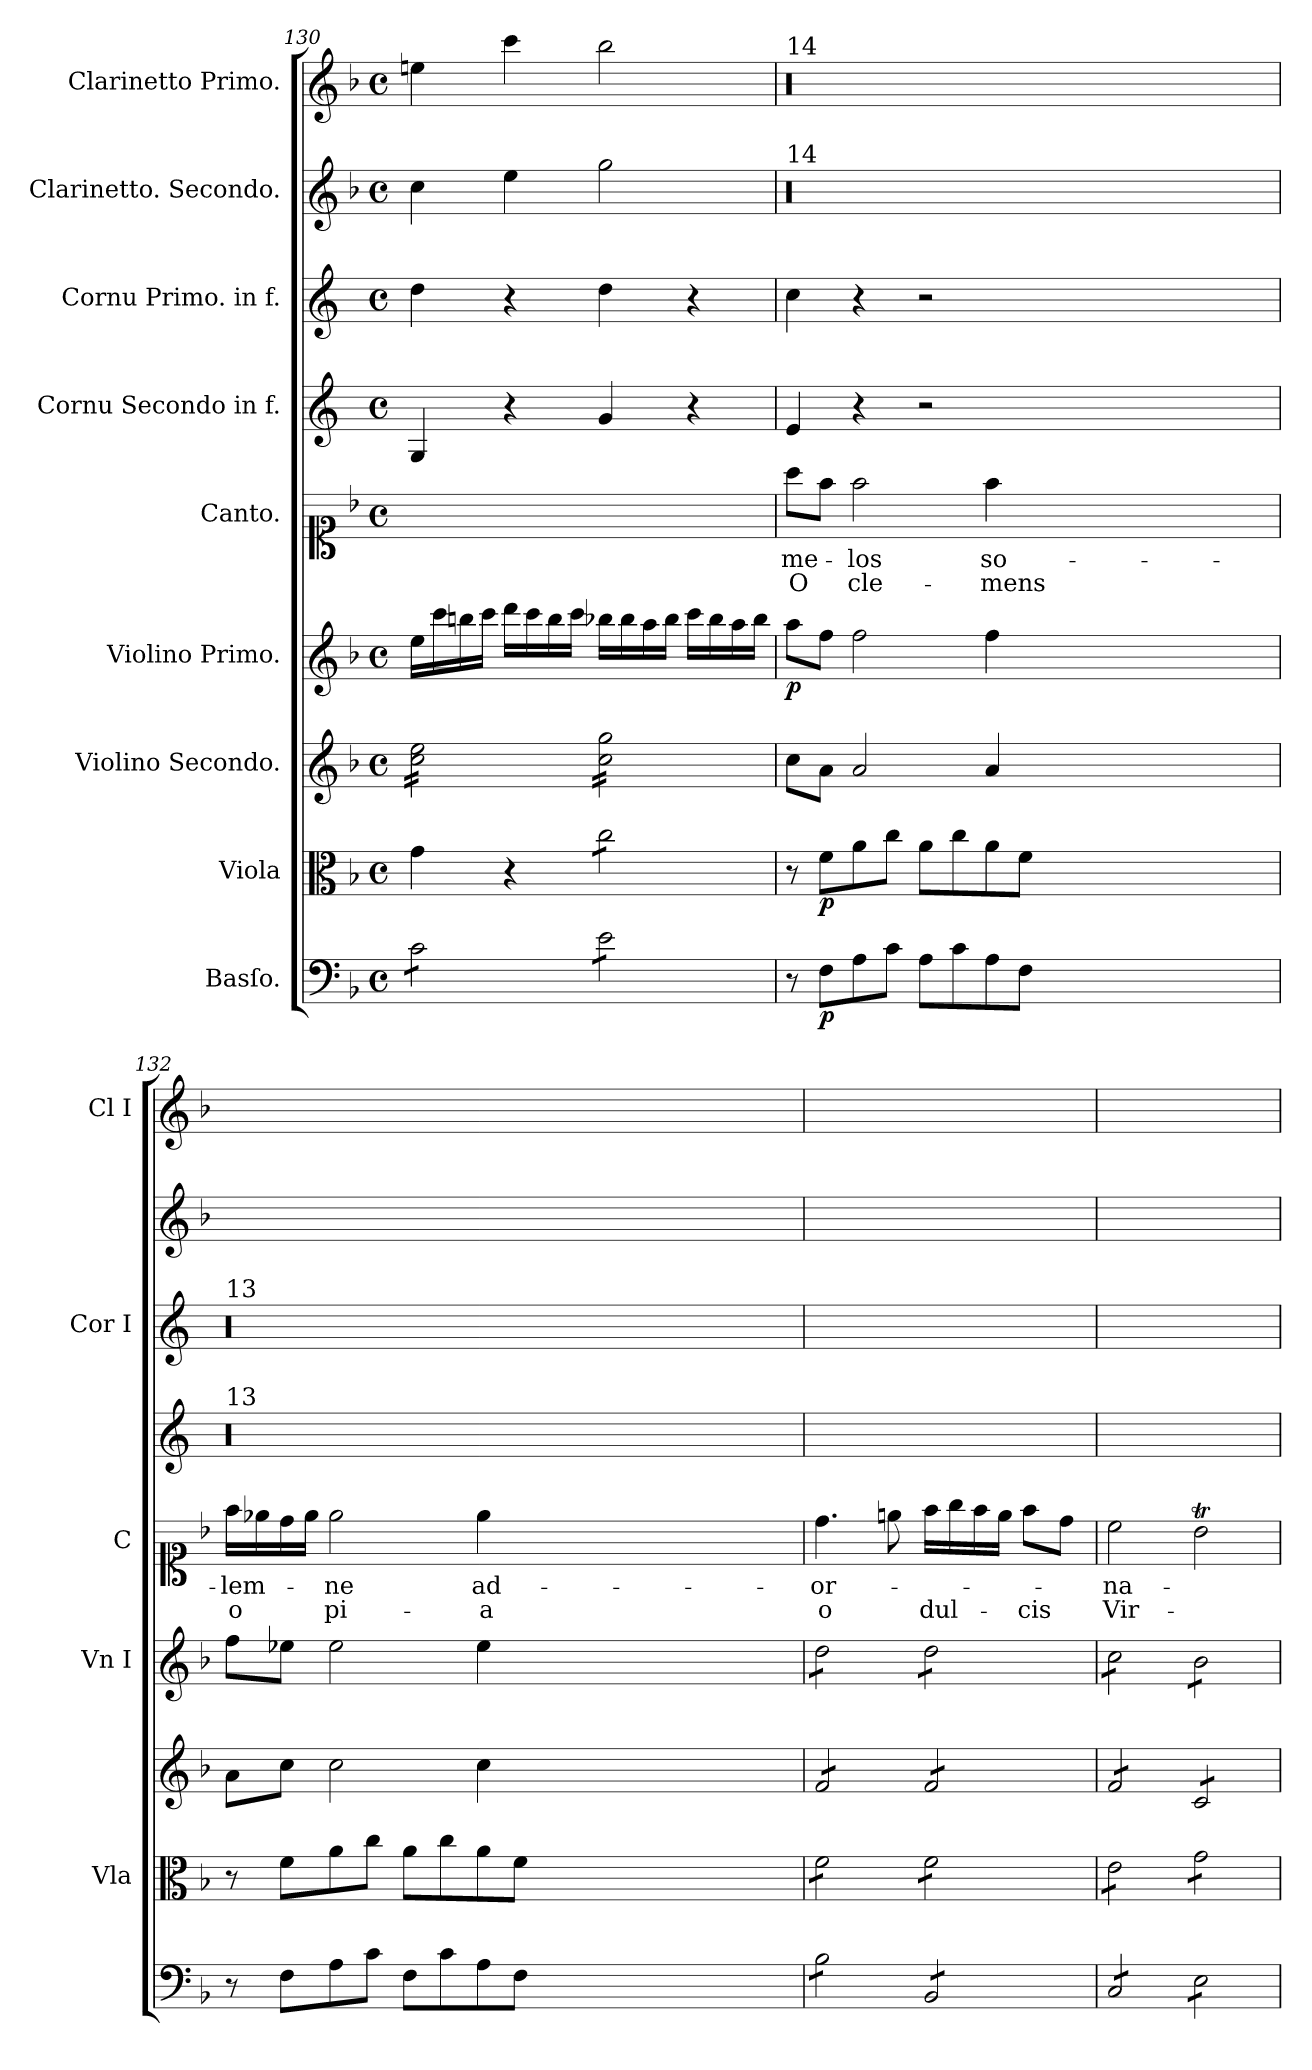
**kern	**dynam	**kern	**dynam	**kern	**dynam	**kern	**dynam	**kern	**text	**text	**kern	**kern	**kern	**kern
*part9	*part9	*part8	*part8	*part7	*part7	*part6	*part6	*part5	*part5	*part5	*part4	*part3	*part2	*part1
*staff9	*staff9	*staff8	*staff8	*staff7	*staff7	*staff6	*staff6	*staff5	*staff5	*staff5	*staff4	*staff3	*staff2	*staff1
*I"Basſo.	*	*I"Viola	*	*I"Violino Secondo.	*	*I"Violino Primo.	*	*I"Canto.	*	*	*I"Cornu Secondo in f.	*I"Cornu Primo. in f.	*I"Clarinetto. Secondo.	*I"Clarinetto Primo.
*	*	*I'Vla	*	*	*	*I'Vn I	*	*I'C	*	*	*	*I'Cor I	*	*I'Cl I
*clefF4	*	*clefC3	*	*clefG2	*	*clefG2	*	*clefC1	*	*	*clefG2	*clefG2	*clefG2	*clefG2
*	*	*	*	*	*	*	*	*	*	*	*ITrd4c7	*ITrd4c7	*	*
*k[b-]	*	*k[b-]	*	*k[b-]	*	*k[b-]	*	*k[b-]	*	*	*k[b-]	*k[b-]	*k[b-]	*k[b-]
*F:	*	*F:	*	*F:	*	*F:	*	*F:	*	*	*	*	*F:	*F:
*M4/4	*	*M4/4	*	*M4/4	*	*M4/4	*	*M4/4	*	*	*M4/4	*M4/4	*M4/4	*M4/4
*met(c)	*	*met(c)	*	*met(c)	*	*met(c)	*	*met(c)	*	*	*met(c)	*met(c)	*met(c)	*met(c)
=130	=130	=130	=130	=130	=130	=130	=130	=130	=130	=130	=130	=130	=130	=130
*tremolo	*	*	*	*	*	*	*	*	*	*	*	*	*	*
*	*	*	*	*tremolo	*	*	*	*	*	*	*	*	*	*
8c\L	.	4g\	.	16cc\ 16ee\LL	.	16ee\LL	.	1ryy	.	.	4C/	4g\	4cc\	4een\
.	.	.	.	16cc\ 16ee\	.	16ccc\	.	.	.	.	.	.	.	.
8c\	.	.	.	16cc\ 16ee\	.	16bbn\	.	.	.	.	.	.	.	.
.	.	.	.	16cc\ 16ee\	.	16ccc\JJ	.	.	.	.	.	.	.	.
8c\	.	4r	.	16cc\ 16ee\	.	16ddd\LL	.	.	.	.	4r	4r	4ee\	4ccc\
.	.	.	.	16cc\ 16ee\	.	16ccc\	.	.	.	.	.	.	.	.
8c\J	.	.	.	16cc\ 16ee\	.	16bb\	.	.	.	.	.	.	.	.
.	.	.	.	16cc\ 16ee\JJ	.	16ccc\JJ	.	.	.	.	.	.	.	.
*	*	*tremolo	*	*	*	*	*	*	*	*	*	*	*	*
8e\L	.	8cc\L	.	16cc\ 16gg\LL	.	16bb-X\LL	.	.	.	.	4c/	4g\	2gg\	2bb-\
.	.	.	.	16cc\ 16gg\	.	16bb-\	.	.	.	.	.	.	.	.
8e\	.	8cc\	.	16cc\ 16gg\	.	16aa\	.	.	.	.	.	.	.	.
.	.	.	.	16cc\ 16gg\	.	16bb-\JJ	.	.	.	.	.	.	.	.
8e\	.	8cc\	.	16cc\ 16gg\	.	16ccc\LL	.	.	.	.	4r	4r	.	.
.	.	.	.	16cc\ 16gg\	.	16bb-\	.	.	.	.	.	.	.	.
8e\J	.	8cc\J	.	16cc\ 16gg\	.	16aa\	.	.	.	.	.	.	.	.
*	*	*Xtremolo	*	*	*	*	*	*	*	*	*	*	*	*
*Xtremolo	*	*	*	*	*	*	*	*	*	*	*	*	*	*
.	.	.	.	16cc\ 16gg\JJ	.	16bb-\JJ	.	.	.	.	.	.	.	.
*	*	*	*	*Xtremolo	*	*	*	*	*	*	*	*	*	*
=131	=131	=131	=131	=131	=131	=131	=131	=131	=131	=131	=131	=131	=131	=131
!	!	!	!	!	!	!	!	!	!	!	!	!	!	!LO:TX:a:t=14
!	!	!	!	!	!	!	!	!	!	!	!	!	!LO:TX:a:t=14	!
!	!	!	!	!	!	!	!LO:DY:b	!	!	!	!	!	!	!
8r	.	8r	.	8cc\L	piano	8aa\L	p	8aa\L	me-	O	4A/	4f\	00r	00r
!	!	!	!LO:DY:b	!	!	!	!	!	!	!	!	!	!	!
8F\L	p	8f\L	p	8a\J	.	8ff\J	.	8ff\J	.	.	.	.	.	.
8A\	.	8a\	.	2a/	.	2ff\	.	2ff\	-los	cle-	4r	4r	.	.
8c\J	.	8cc\J	.	.	.	.	.	.	.	.	.	.	.	.
8A\L	.	8a\L	.	.	.	.	.	.	.	.	2r	2r	.	.
8c\	.	8cc\	.	.	.	.	.	.	.	.	.	.	.	.
8A\	.	8a\	.	4a/	.	4ff\	.	4ff\	so-	-mens	.	.	.	.
8F\J	.	8f\J	.	.	.	.	.	.	.	.	.	.	.	.
0.ryy	.	0.ryy	.	0.ryy	.	0.ryy	.	0.ryy	.	.	0.ryy	0.ryy	.	.
=132	=132	=132	=132	=132	=132	=132	=132	=132	=132	=132	=132	=132	=132	=132
!	!	!	!	!	!	!	!	!	!	!	!	!LO:TX:a:t=13	!	!
!	!	!	!	!	!	!	!	!	!	!	!LO:TX:a:t=13	!	!	!
8r	.	8r	.	8a\L	.	8ff\L	.	16ff\LL	-lem-	o	00r	00r	00ryy	00ryy
.	.	.	.	.	.	.	.	16ee-X\	.	.	.	.	.	.
8F\L	.	8f\L	.	8cc\J	.	8ee-X\J	.	16dd\	.	.	.	.	.	.
.	.	.	.	.	.	.	.	16ee-\JJ	.	.	.	.	.	.
8A\	.	8a\	.	2cc\	.	2ee-\	.	2ee-\	-ne	pi-	.	.	.	.
8c\J	.	8cc\J	.	.	.	.	.	.	.	.	.	.	.	.
8F\L	.	8a\L	.	.	.	.	.	.	.	.	.	.	.	.
8c\	.	8cc\	.	.	.	.	.	.	.	.	.	.	.	.
8A\	.	8a\	.	4cc\	.	4ee-\	.	4ee-\	ad-	-a	.	.	.	.
8F\J	.	8f\J	.	.	.	.	.	.	.	.	.	.	.	.
0.ryy	.	0.ryy	.	0.ryy	.	0.ryy	.	0.ryy	.	.	.	.	.	.
=133	=133	=133	=133	=133	=133	=133	=133	=133	=133	=133	=133	=133	=133	=133
*tremolo	*	*	*	*	*	*	*	*	*	*	*	*	*	*
*	*	*tremolo	*	*	*	*	*	*	*	*	*	*	*	*
*	*	*	*	*tremolo	*	*	*	*	*	*	*	*	*	*
*	*	*	*	*	*	*tremolo	*	*	*	*	*	*	*	*
8B-\L	.	8f\L	.	8f/L	.	8dd\L	.	4.dd\	-or-	o	1ryy	1ryy	1ryy	1ryy
8B-\	.	8f\	.	8f/	.	8dd\	.	.	.	.	.	.	.	.
8B-\	.	8f\	.	8f/	.	8dd\	.	.	.	.	.	.	.	.
8B-\J	.	8f\J	.	8f/J	.	8dd\J	.	8een\	.	.	.	.	.	.
8BB-/L	.	8f\L	.	8f/L	.	8dd\L	.	16ff\LL	.	dul-	.	.	.	.
.	.	.	.	.	.	.	.	16gg\	.	.	.	.	.	.
8BB-/	.	8f\	.	8f/	.	8dd\	.	16ff\	.	.	.	.	.	.
.	.	.	.	.	.	.	.	16ee\JJ	.	.	.	.	.	.
8BB-/	.	8f\	.	8f/	.	8dd\	.	8ff\L	.	-cis	.	.	.	.
8BB-/J	.	8f\J	.	8f/J	.	8dd\J	.	8dd\J	.	.	.	.	.	.
=134	=134	=134	=134	=134	=134	=134	=134	=134	=134	=134	=134	=134	=134	=134
8C/L	.	8e\L	.	8f/L	.	8cc\L	.	2cc\	-na-	Vir-	1ryy	1ryy	1ryy	1ryy
8C/	.	8e\	.	8f/	.	8cc\	.	.	.	.	.	.	.	.
8C/	.	8e\	.	8f/	.	8cc\	.	.	.	.	.	.	.	.
8C/J	.	8e\J	.	8f/J	.	8cc\J	.	.	.	.	.	.	.	.
8E\L	.	8g\L	.	8c/L	.	8b-\L	.	2b-T\	.	.	.	.	.	.
8E\	.	8g\	.	8c/	.	8b-\	.	.	.	.	.	.	.	.
8E\	.	8g\	.	8c/	.	8b-\	.	.	.	.	.	.	.	.
8E\J	.	8g\J	.	8c/J	.	8b-\J	.	.	.	.	.	.	.	.
*	*	*	*	*	*	*Xtremolo	*	*	*	*	*	*	*	*
*	*	*	*	*Xtremolo	*	*	*	*	*	*	*	*	*	*
*	*	*Xtremolo	*	*	*	*	*	*	*	*	*	*	*	*
*Xtremolo	*	*	*	*	*	*	*	*	*	*	*	*	*	*
=	=	=	=	=	=	=	=	=	=	=	=	=	=	=
*-	*-	*-	*-	*-	*-	*-	*-	*-	*-	*-	*-	*-	*-	*-
